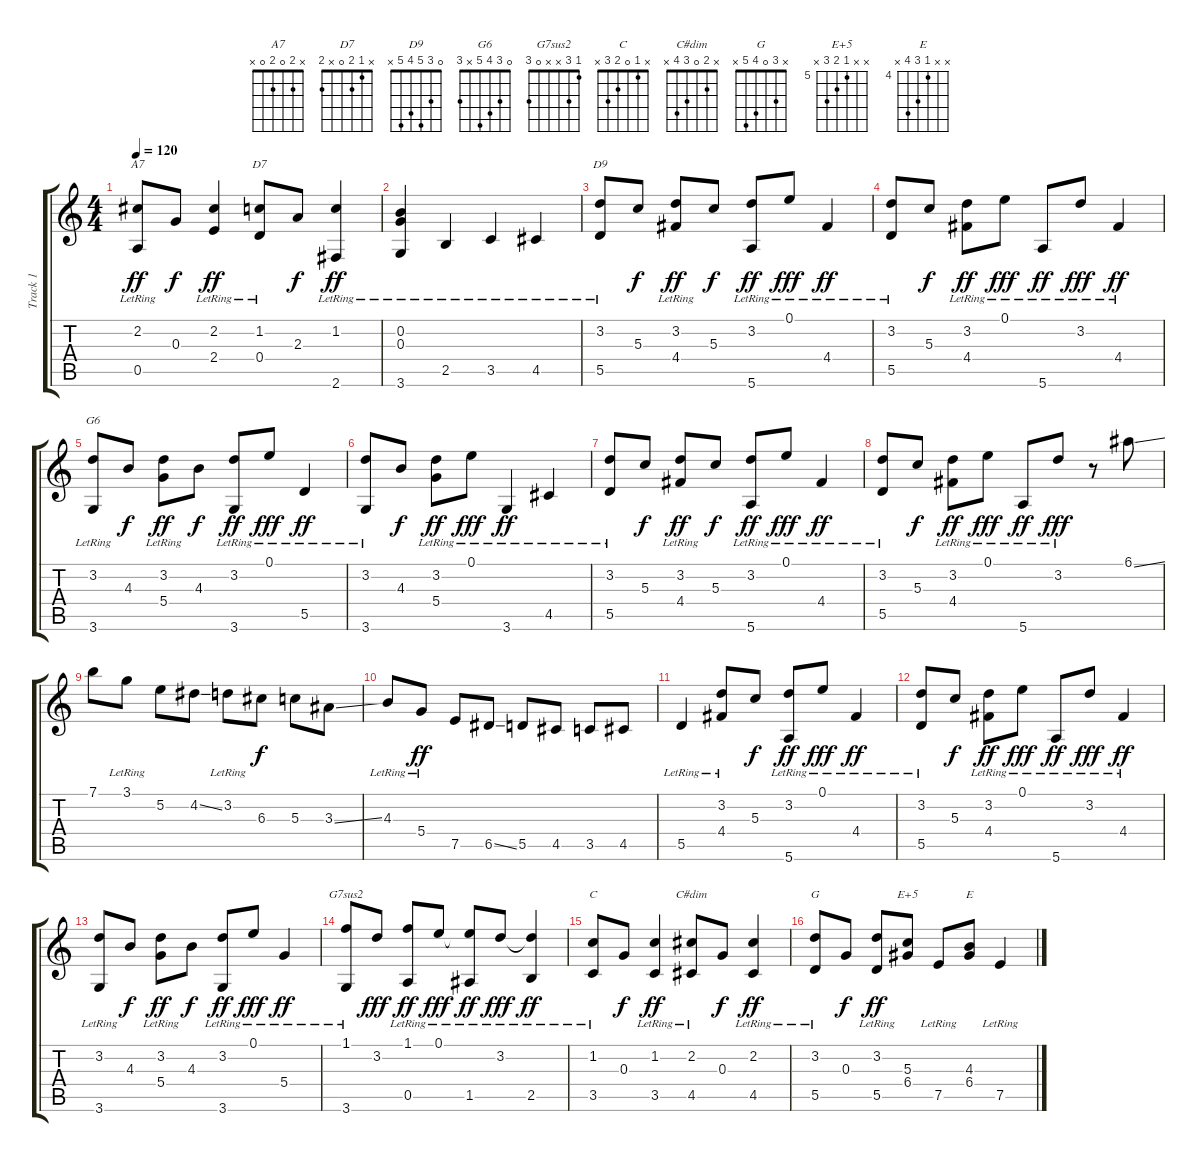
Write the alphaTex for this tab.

\track ("Track 1" "Track 1") {instrument acousticguitarsteel}
\staff {score tabs}
\tuning (E4 B3 G3 D3 A2 E2) {hide}
\chord ("A7" x 2 0 2 0 x)
\chord ("D7" x 1 2 0 x 2)
\chord ("D9" 0 3 5 4 5 x)
\chord ("G6" 0 3 4 5 x 3)
\chord ("G7sus2" 1 3 x x 0 3)
\chord ("C" x 1 0 2 3 x)
\chord ("C#dim" x 2 0 3 4 x)
\chord ("G " x 3 0 4 5 x)
\chord ("E+5" x x 5 6 7 x) {firstfret 5}
\chord ("E" x x 4 6 7 x) {firstfret 4}
\ts (4 4)
\tempo 120
\clef g2
\ks c
(2.2 0.5{lr}).8{ch "A7" dy ff} 0.3.8{dy f} (2.2{lr} 2.4{lr}).4{dy ff} (1.2 0.4{lr}).8{ch "D7"} 2.3.8{dy f} (1.2{lr} 2.6{lr}).4{dy ff} |
(0.2{lr} 0.3 3.6{lr}).4 2.5{lr}.4 3.5{lr}.4 4.5{lr}.4 |
(3.2 5.5{lr}).8{ch "D9"} 5.3.8{dy f} (3.2 4.4{lr}).8{dy ff} 5.3.8{dy f} (3.2 5.6{lr}).8{dy ff} 0.1{lr}.8{dy fff} 4.4{lr}.4{dy ff} |
(3.2 5.5{lr}).8 5.3.8{dy f} (3.2 4.4{lr}).8{dy ff} 0.1{lr}.8{dy fff} 5.6{lr}.8{dy ff} 3.2{lr}.8{dy fff} 4.4{lr}.4{dy ff} |
(3.2 3.6{lr}).8{ch "G6"} 4.3.8{dy f} (3.2 5.4{lr}).8{dy ff} 4.3.8{dy f} (3.2 3.6{lr}).8{dy ff} 0.1{lr}.8{dy fff} 5.5{lr}.4{dy ff} |
(3.2 3.6{lr}).8 4.3.8{dy f} (3.2 5.4{lr}).8{dy ff} 0.1{lr}.8{dy fff} 3.6{lr}.4{dy ff} 4.5{lr}.4 |
(3.2 5.5{lr}).8 5.3.8{dy f} (3.2 4.4{lr}).8{dy ff} 5.3.8{dy f} (3.2 5.6{lr}).8{dy ff} 0.1{lr}.8{dy fff} 4.4{lr}.4{dy ff} |
(3.2 5.5{lr}).8 5.3.8{dy f} (3.2 4.4{lr}).8{dy ff} 0.1{lr}.8{dy fff} 5.6{lr}.8{dy ff} 3.2{lr}.8{dy fff} r.8 6.1{ss}.8 |
7.1.8 3.1{lr}.8 5.2.8 4.2{ss}.8 3.2{lr}.8 6.3.8{dy f} 5.3.8 3.3{ss}.8 |
4.3{lr}.8 5.4{lr}.8{dy ff} 7.5.8 6.5{ss}.8 5.5.8 4.5.8 3.5.8 4.5.8 |
5.5{lr}.4 (3.2{lr} 4.4).8 5.3.8{dy f} (3.2 5.6{lr}).8{dy ff} 0.1{lr}.8{dy fff} 4.4{lr}.4{dy ff} |
(3.2 5.5{lr}).8 5.3.8{dy f} (3.2 4.4{lr}).8{dy ff} 0.1{lr}.8{dy fff} 5.6{lr}.8{dy ff} 3.2{lr}.8{dy fff} 4.4{lr}.4{dy ff} |
(3.2 3.6{lr}).8 4.3.8{dy f} (3.2 5.4{lr}).8{dy ff} 4.3.8{dy f} (3.2 3.6{lr}).8{dy ff} 0.1{lr}.8{dy fff} 5.4{lr}.4{dy ff} |
(1.1 3.6{lr}).8{ch "G7sus2"} 3.2.8{dy fff} (1.1 0.5{lr}).8{dy ff} 0.1{lr}.8{dy fff} (0.1{t} 1.5{lr}).8{dy ff} 3.2{lr}.8{dy fff} (3.2{t} 2.5{lr}).4{dy ff} |
(1.2 3.5{lr}).8{ch "C"} 0.3.8{dy f} (1.2{lr} 3.5{lr}).4{dy ff} (2.2 4.5{lr}).8{ch "C#dim"} 0.3.8{dy f} (2.2{lr} 4.5{lr}).4{dy ff} |
(3.2 5.5{lr}).8{ch "G "} 0.3.8{dy f} (3.2{lr} 5.5{lr}).8{dy ff} (5.3 6.4).8{ch "E+5"} 7.5{lr}.8 (4.3 6.4).8{ch "E"} 7.5{lr}.4
